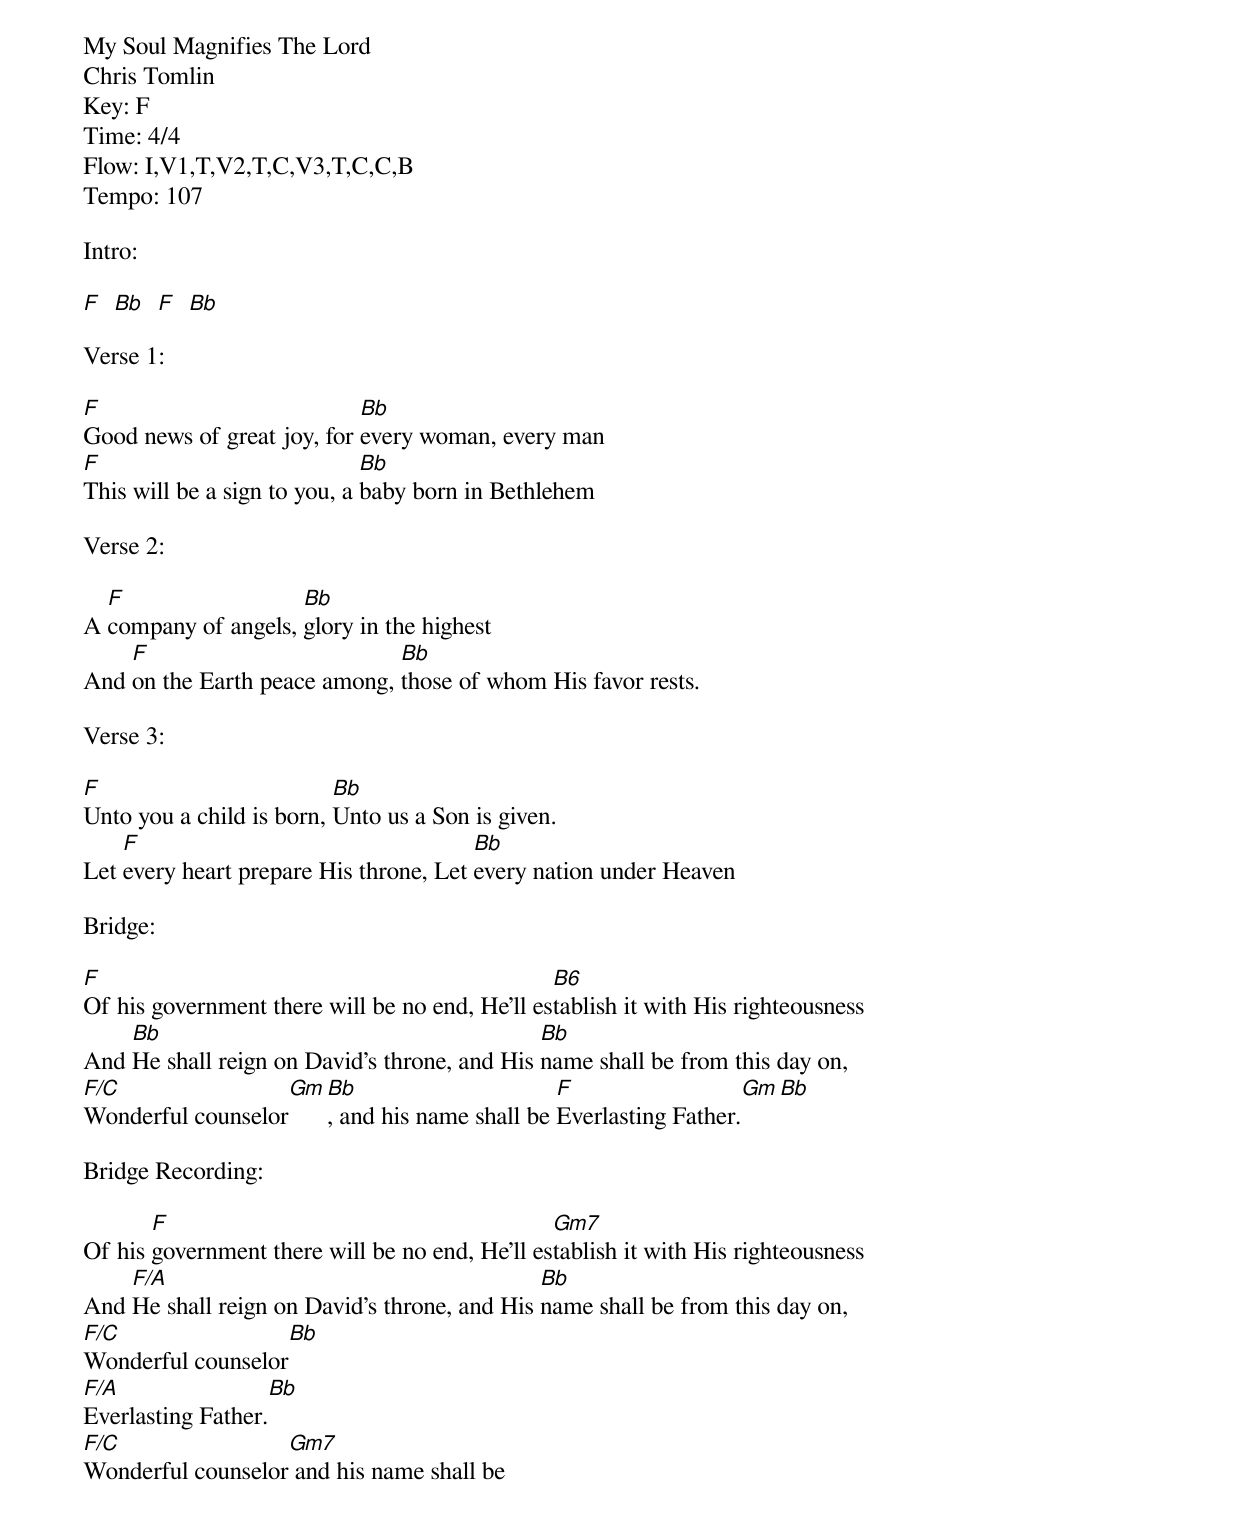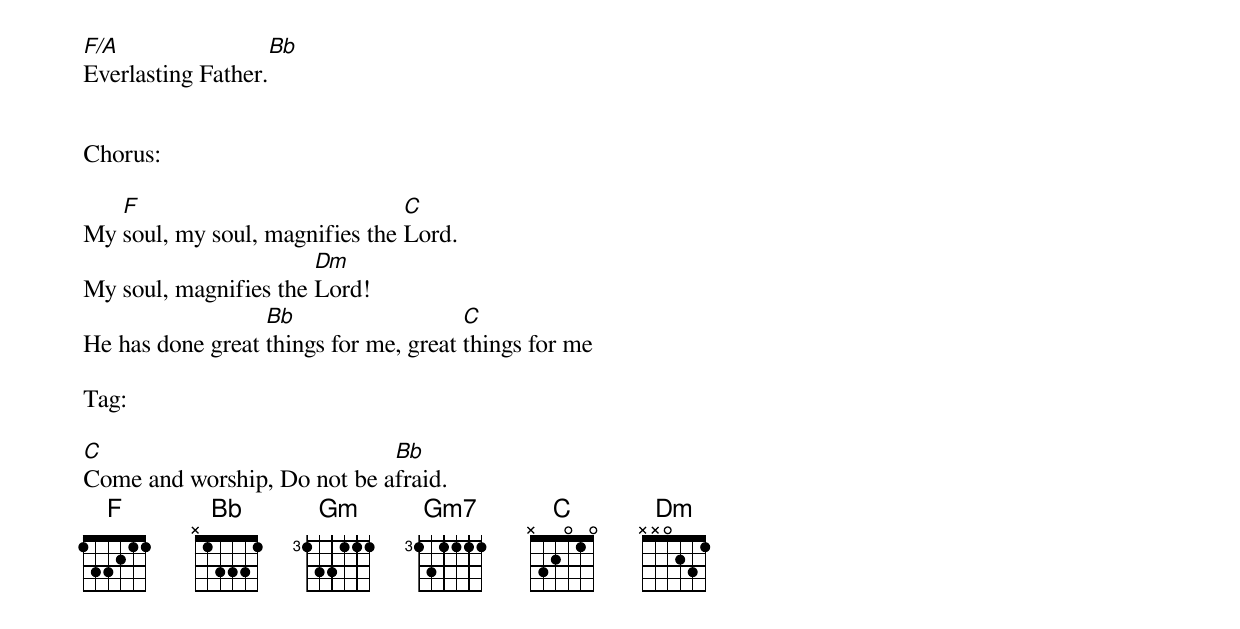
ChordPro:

My Soul Magnifies The Lord
Chris Tomlin
Key: F
Time: 4/4
Flow: I,V1,T,V2,T,C,V3,T,C,C,B
Tempo: 107

Intro:

[F]  [Bb]  [F]  [Bb]

Verse 1:

[F]Good news of great joy, for [Bb]every woman, every man
[F]This will be a sign to you, a [Bb]baby born in Bethlehem

Verse 2:

A [F]company of angels, [Bb]glory in the highest
And [F]on the Earth peace among, [Bb]those of whom His favor rests.

Verse 3:

[F]Unto you a child is born, [Bb]Unto us a Son is given.
Let [F]every heart prepare His throne, Let [Bb]every nation under Heaven

Bridge:

[F]Of his government there will be no end, He'll es[B6]tablish it with His righteousness
And [Bb]He shall reign on David's throne, and His [Bb]name shall be from this day on,
[F/C]Wonderful counselor[Gm][Bb], and his name shall be [F]Everlasting Father.[Gm][Bb]

Bridge Recording:

Of his [F]government there will be no end, He'll es[Gm7]tablish it with His righteousness
And [F/A]He shall reign on David's throne, and His [Bb]name shall be from this day on,
[F/C]Wonderful counselor[Bb]
[F/A]Everlasting Father.[Bb]
[F/C]Wonderful counselor[Gm7] and his name shall be
[F/A]Everlasting Father.[Bb]


Chorus:

My [F]soul, my soul, magnifies the [C]Lord.
My soul, magnifies the [Dm]Lord!
He has done great [Bb]things for me, great [C]things for me

Tag:

[C]Come and worship, Do not be a[Bb]fraid.
